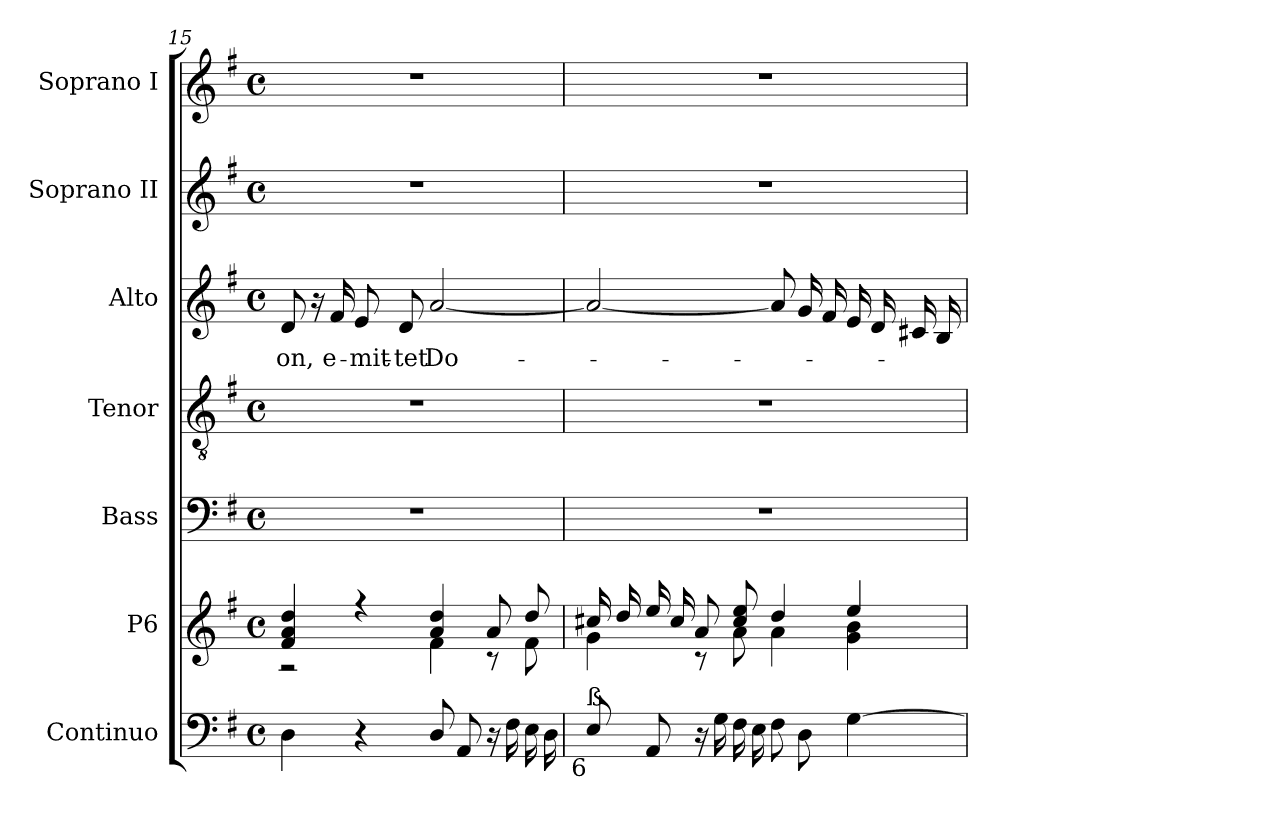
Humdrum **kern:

**kern	**kern	**kern	**kern	**kern	**text	**kern	**kern
*part7	*part6	*part5	*part4	*part3	*part3	*part2	*part1
*staff7	*staff6	*staff5	*staff4	*staff3	*staff3	*staff2	*staff1
*I"Continuo	*I"P6	*I"Bass	*I"Tenor	*I"Alto	*	*I"Soprano II	*I"Soprano I
*	*	*I'B.	*I'T.	*I'A.	*	*I'S.	*I'S.
*clefF4	*clefG2	*clefF4	*clefGv2	*clefG2	*	*clefG2	*clefG2
*	*	*	*ITrd7c12	*	*	*	*
*k[f#]	*k[f#]	*k[f#]	*k[f#]	*k[f#]	*	*k[f#]	*k[f#]
*G:	*G:	*G:	*G:	*G:	*	*G:	*G:
*M4/4	*M4/4	*M4/4	*M4/4	*M4/4	*	*M4/4	*M4/4
*met(c)	*met(c)	*met(c)	*met(c)	*met(c)	*	*met(c)	*met(c)
=15	=15	=15	=15	=15	=15	=15	=15
*	*^	*	*	*	*	*	*
!	!	!	!	!	!	!LO:LY:b:color=#000000	!	!
4Di\	4f#i/ 4ai 4ddi	2r	1r	1r	8di/	-on,	1r	1r
.	.	.	.	.	16r	.	.	.
!	!	!	!	!	!	!LO:LY:b:color=#000000	!	!
.	.	.	.	.	16f#i/	e-	.	.
!	!	!	!	!	!	!LO:LY:b:color=#000000	!	!
4r	4r	.	.	.	8ei/	-mit-	.	.
!	!	!	!	!	!	!LO:LY:b:color=#000000	!	!
.	.	.	.	.	8di/	-tet	.	.
!	!	!	!	!	!	!LO:LY:b:color=#000000	!	!
8Di/	4ai/ 4ddi	4f#i\	.	.	[<2ai/	Do-	.	.
8AAi/	.	.	.	.	.	.	.	.
16r	8ai/	8r	.	.	.	.	.	.
16F#i\	.	.	.	.	.	.	.	.
16Ei\	8ddi/	8f#i\	.	.	.	.	.	.
16Di\	.	.	.	.	.	.	.	.
=16	=16	=16	=16	=16	=16	=16	=16	=16
!LO:TX:b:rj:t=6	!	!	!	!	!	!	!	!
!LO:TX:t=ß	!	!	!	!	!	!	!	!
8Ei/	16cc#Xi/	4gi\	1r	1r	2ai/_<	.	1r	1r
.	16ddi/	.	.	.	.	.	.	.
8AAi/	16eei/	.	.	.	.	.	.	.
.	16cc#i/	.	.	.	.	.	.	.
16r	8ai/	8r	.	.	.	.	.	.
16Gi\	.	.	.	.	.	.	.	.
16F#i\	8cc#i/ 8eei	8ai\	.	.	.	.	.	.
16Ei\	.	.	.	.	.	.	.	.
8F#i\	4ddi/	4ai\	.	.	8ai/]	.	.	.
8Di\	.	.	.	.	16gi/	.	.	.
.	.	.	.	.	16f#i/	.	.	.
[>4Gi\	4eei/	4gi\ 4bi	.	.	16ei/	.	.	.
.	.	.	.	.	16di/	.	.	.
.	.	.	.	.	16c#Xi/	.	.	.
.	.	.	.	.	16Bi/	.	.	.
*	*v	*v	*	*	*	*	*	*
=	=	=	=	=	=	=	=
*-	*-	*-	*-	*-	*-	*-	*-
